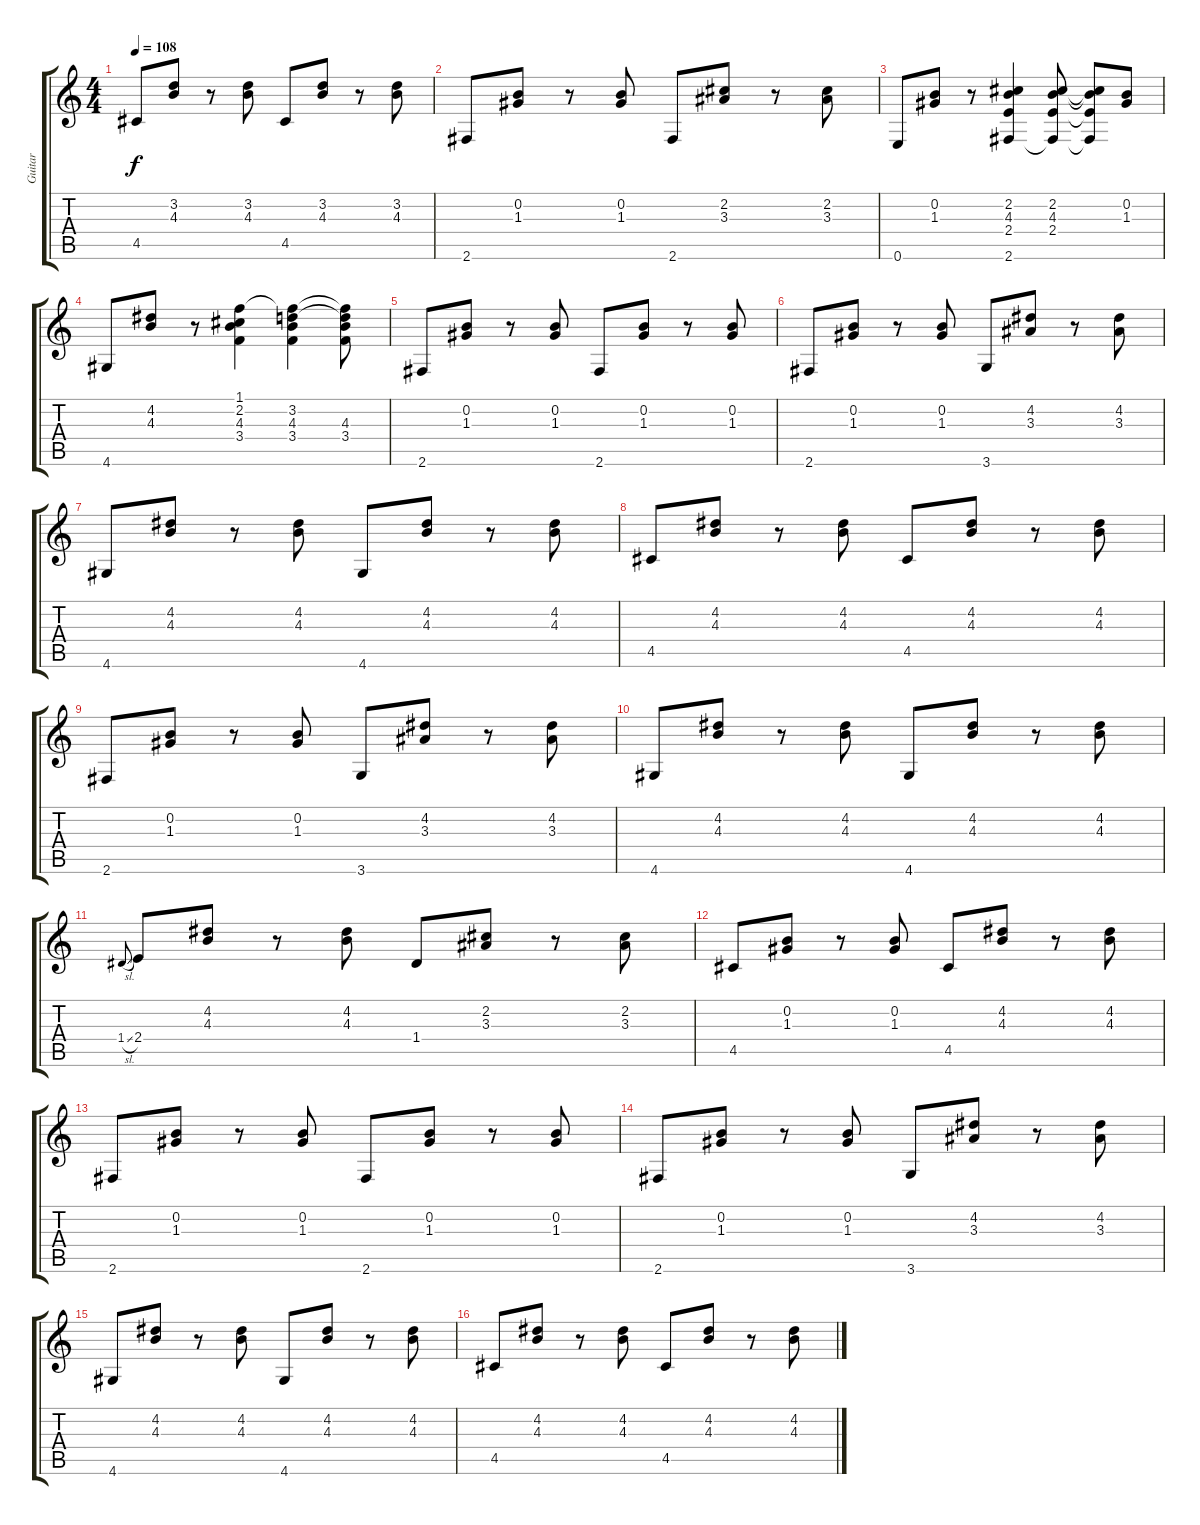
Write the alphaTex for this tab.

\track ("Guitar" "Guitar") {instrument acousticguitarnylon}
\staff {score tabs}
\tuning (E4 B3 G3 D3 A2 E2) {hide}
\ts (4 4)
\tempo 108
\clef g2
\ks c
4.5.8{dy f} (3.2 4.3).8 r.8 (3.2 4.3).8 4.5.8 (3.2 4.3).8 r.8 (3.2 4.3).8 |
2.6.8 (0.2 1.3).8 r.8 (0.2 1.3).8 2.6.8 (2.2 3.3).8 r.8 (2.2 3.3).8 |
0.6.8 (0.2 1.3).8 r.8 (2.2 4.3 2.4 2.6).4 (2.2 4.3 2.4 2.6{t}).8 (2.2{t} 4.3{t} 2.4{t} 2.6{t}).8 (0.2 1.3).8 |
4.6.8 (4.2 4.3).8 r.8 (1.1 2.2 4.3 3.4).4 (1.1{t} 3.2 4.3 3.4).4 (1.1{t} 3.2{t} 4.3 3.4).8 |
2.6.8 (0.2 1.3).8 r.8 (0.2 1.3).8 2.6.8 (0.2 1.3).8 r.8 (0.2 1.3).8 |
2.6.8 (0.2 1.3).8 r.8 (0.2 1.3).8 3.6.8 (4.2 3.3).8 r.8 (4.2 3.3).8 |
4.6.8 (4.2 4.3).8 r.8 (4.2 4.3).8 4.6.8 (4.2 4.3).8 r.8 (4.2 4.3).8 |
4.5.8 (4.2 4.3).8 r.8 (4.2 4.3).8 4.5.8 (4.2 4.3).8 r.8 (4.2 4.3).8 |
2.6.8 (0.2 1.3).8 r.8 (0.2 1.3).8 3.6.8 (4.2 3.3).8 r.8 (4.2 3.3).8 |
4.6.8 (4.2 4.3).8 r.8 (4.2 4.3).8 4.6.8 (4.2 4.3).8 r.8 (4.2 4.3).8 |
1.4{sl}.8{gr onbeat} 2.4.8 (4.2 4.3).8 r.8 (4.2 4.3).8 1.4.8 (2.2 3.3).8 r.8 (2.2 3.3).8 |
4.5.8 (0.2 1.3).8 r.8 (0.2 1.3).8 4.5.8 (4.2 4.3).8 r.8 (4.2 4.3).8 |
2.6.8 (0.2 1.3).8 r.8 (0.2 1.3).8 2.6.8 (0.2 1.3).8 r.8 (0.2 1.3).8 |
2.6.8 (0.2 1.3).8 r.8 (0.2 1.3).8 3.6.8 (4.2 3.3).8 r.8 (4.2 3.3).8 |
4.6.8 (4.2 4.3).8 r.8 (4.2 4.3).8 4.6.8 (4.2 4.3).8 r.8 (4.2 4.3).8 |
4.5.8 (4.2 4.3).8 r.8 (4.2 4.3).8 4.5.8 (4.2 4.3).8 r.8 (4.2 4.3).8
